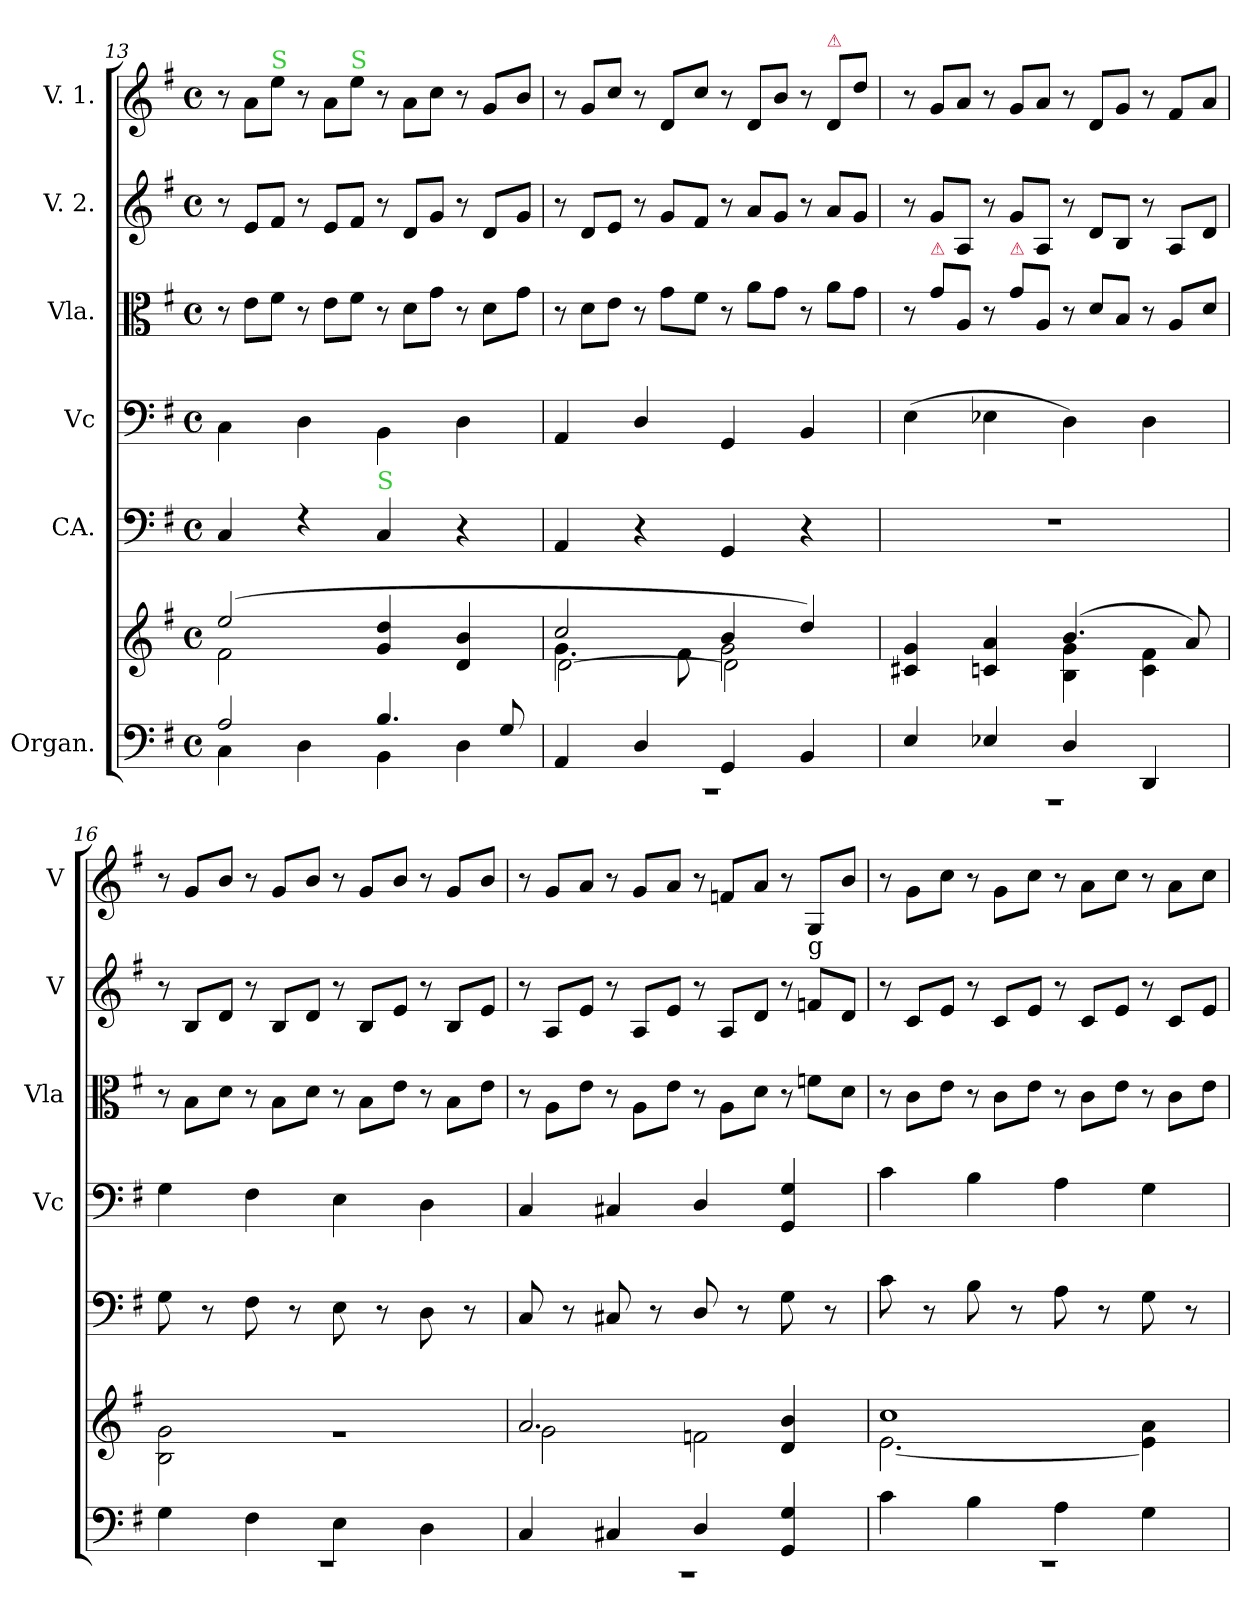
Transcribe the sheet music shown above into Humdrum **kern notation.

**kern	**kern	**kern	**kern	**kern	**kern	**kern
*part6	*part6	*part5	*part4	*part3	*part2	*part1
*staff7	*staff6	*staff5	*staff4	*staff3	*staff2	*staff1
*I"Organ.	*	*I"CA.	*I"Vc	*I"Vla.	*I"V. 2.	*I"V. 1.
*	*	*	*I'Vc	*I'Vla	*I'V	*I'V
*clefF4	*clefG2	*clefF4	*clefF4	*clefC3	*clefG2	*clefG2
*k[f#]	*k[f#]	*k[f#]	*k[f#]	*k[f#]	*k[f#]	*k[f#]
*M4/4	*M4/4	*M4/4	*M4/4	*M4/4	*M4/4	*M4/4
*met(c)	*met(c)	*met(c)	*met(c)	*met(c)	*met(c)	*met(c)
=13	=13	=13	=13	=13	=13	=13
*^	*^	*	*	*	*	*
*	*	*	*	*	*	*Xtuplet	*Xtuplet	*Xtuplet
2A/	4C\	(2ee/	2f#\	4C/	4C\	12r	12r	12r
.	.	.	.	.	.	12e\L	12e/L	12a\L
!	!	!	!	!	!	!	!	!LO:TX:a:color=limegreen:t=S
.	.	.	.	.	.	12f#\J	12f#/J	12ee\J
.	4D\	.	.	4rF	4D\	12r	12r	12r
.	.	.	.	.	.	12e\L	12e/L	12a\L
!	!	!	!	!	!	!	!	!LO:TX:a:color=limegreen:t=S
.	.	.	.	.	.	12f#\J	12f#/J	12ee\J
!	!	!	!	!LO:TX:a:color=limegreen:t=S	!	!	!	!
4.B/	4BB\	4g/ 4dd/	2ryy	4C/	4BB\	12r	12r	12r
.	.	.	.	.	.	12d\L	12d/L	12a\L
.	.	.	.	.	.	12g\J	12g/J	12cc\J
.	4D\	4d/ 4b/	.	4r	4D\	12r	12r	12r
.	.	.	.	.	.	12d\L	12d/L	12g/L
8G/	.	.	.	.	.	.	.	.
.	.	.	.	.	.	12g\J	12g/J	12b/J
=14	=14	=14	=14	=14	=14	=14	=14	=14
*	*	*	*^	*	*	*	*	*
4AA/	1r	2cc/	4.g\	[2d\	4AA/	4AA/	12r	12r	12r
.	.	.	.	.	.	.	12d\L	12d/L	12g/L
.	.	.	.	.	.	.	12e\J	12e/J	12cc/J
4D/	.	.	.	.	4r	4D/	12r	12r	12r
.	.	.	.	.	.	.	12g\L	12g/L	12d/L
.	.	.	8f#\	.	.	.	.	.	.
.	.	.	.	.	.	.	12f#\J	12f#/J	12cc/J
4GG/	.	4b/	2g\	2d\]	4GG/	4GG/	12r	12r	12r
.	.	.	.	.	.	.	12a\L	12a/L	12d/L
.	.	.	.	.	.	.	12g\J	12g/J	12b/J
4BB/	.	4dd/)	.	.	4r	4BB/	12r	12r	12r
!	!	!	!	!	!	!	!	!	!LO:TX:a:color=crimson:t=⚠
.	.	.	.	.	.	.	12a\L	12a/L	12d/L
.	.	.	.	.	.	.	12g\J	12g/J	12dd\J
*	*	*	*v	*v	*	*	*	*	*
=15	=15	=15	=15	=15	=15	=15	=15	=15
4E/	1r	4c#X/ 4g/	2ryy	1r	(4E\	12r	12r	12r
!	!	!	!	!	!	!LO:TX:a:color=crimson:t=⚠	!	!
.	.	.	.	.	.	12g\L	12g/L	12g/L
.	.	.	.	.	.	12A/J	12A/J	12a/J
4E-X/	.	4cn/ 4a/	.	.	4E-X\	12r	12r	12r
!	!	!	!	!	!	!LO:TX:a:color=crimson:t=⚠	!	!
.	.	.	.	.	.	12g\L	12g/L	12g/L
.	.	.	.	.	.	12A/J	12A/J	12a/J
4D/	.	(4.b/	4B\ 4g\	.	4D\)	12r	12r	12r
.	.	.	.	.	.	12d/L	12d/L	12d/L
.	.	.	.	.	.	12B/J	12B/J	12g/J
4DD/	.	.	4c\ 4f#\	.	4D\	12r	12r	12r
.	.	.	.	.	.	12A/L	12A/L	12f#/L
.	.	8a/)	.	.	.	.	.	.
.	.	.	.	.	.	12d/J	12d/J	12a/J
*	*	*v	*v	*	*	*	*	*
=16	=16	=16	=16	=16	=16	=16	=16
4G\	1rEE	2B\ 2g\	8G\	4G\	12r	12r	12r
.	.	.	.	.	12B\L	12B/L	12g/L
.	.	.	8r	.	.	.	.
.	.	.	.	.	12d\J	12d/J	12b/J
4F#\	.	.	8F#\	4F#\	12r	12r	12r
.	.	.	.	.	12B\L	12B/L	12g/L
.	.	.	8r	.	.	.	.
.	.	.	.	.	12d\J	12d/J	12b/J
!	!	!LO:N:vis=1	!	!	!	!	!
4E\	.	2rg	8E\	4E\	12r	12r	12r
.	.	.	.	.	12B\L	12B/L	12g/L
.	.	.	8r	.	.	.	.
.	.	.	.	.	12e\J	12e/J	12b/J
4D\	.	.	8D\	4D\	12r	12r	12r
.	.	.	.	.	12B\L	12B/L	12g/L
.	.	.	8r	.	.	.	.
.	.	.	.	.	12e\J	12e/J	12b/J
=17	=17	=17	=17	=17	=17	=17	=17
*	*	*^	*	*	*	*	*
4C/	1r	2.a/	2g\	8C/	4C/	12r	12r	12r
.	.	.	.	.	.	12A\L	12A/L	12g/L
.	.	.	.	8r	.	.	.	.
.	.	.	.	.	.	12e\J	12e/J	12a/J
4C#X/	.	.	.	8C#X/	4C#X/	12r	12r	12r
.	.	.	.	.	.	12A\L	12A/L	12g/L
.	.	.	.	8r	.	.	.	.
.	.	.	.	.	.	12e\J	12e/J	12a/J
4D/	.	.	2fn\	8D/	4D/	12r	12r	12r
.	.	.	.	.	.	12A\L	12A/L	12fn/L
.	.	.	.	8r	.	.	.	.
.	.	.	.	.	.	12d\J	12d/J	12a/J
4GG/ 4G/	.	4d/ 4b/	.	8G\	4GG/ 4G/	12r	12r	12r
!	!	!	!	!	!	!	!	!LO:TX:b:t=g
.	.	.	.	.	.	12fn\L	12fn/L	12G/L
.	.	.	.	8r	.	.	.	.
.	.	.	.	.	.	12d\J	12d/J	12b/J
=18	=18	=18	=18	=18	=18	=18	=18	=18
4c\	1rEE	1cc	[2.e\	8c\	4c\	12r	12r	12r
.	.	.	.	.	.	12c\L	12c/L	12g\L
.	.	.	.	8r	.	.	.	.
.	.	.	.	.	.	12e\J	12e/J	12cc\J
4B\	.	.	.	8B\	4B\	12r	12r	12r
.	.	.	.	.	.	12c\L	12c/L	12g\L
.	.	.	.	8r	.	.	.	.
.	.	.	.	.	.	12e\J	12e/J	12cc\J
4A\	.	.	.	8A\	4A\	12r	12r	12r
.	.	.	.	.	.	12c\L	12c/L	12a\L
.	.	.	.	8r	.	.	.	.
.	.	.	.	.	.	12e\J	12e/J	12cc\J
4G\	.	.	4e]\ 4a\	8G\	4G\	12r	12r	12r
.	.	.	.	.	.	12c\L	12c/L	12a\L
.	.	.	.	8r	.	.	.	.
.	.	.	.	.	.	12e\J	12e/J	12cc\J
*v	*v	*	*	*	*	*	*	*
*	*v	*v	*	*	*	*	*
=	=	=	=	=	=	=
*-	*-	*-	*-	*-	*-	*-
